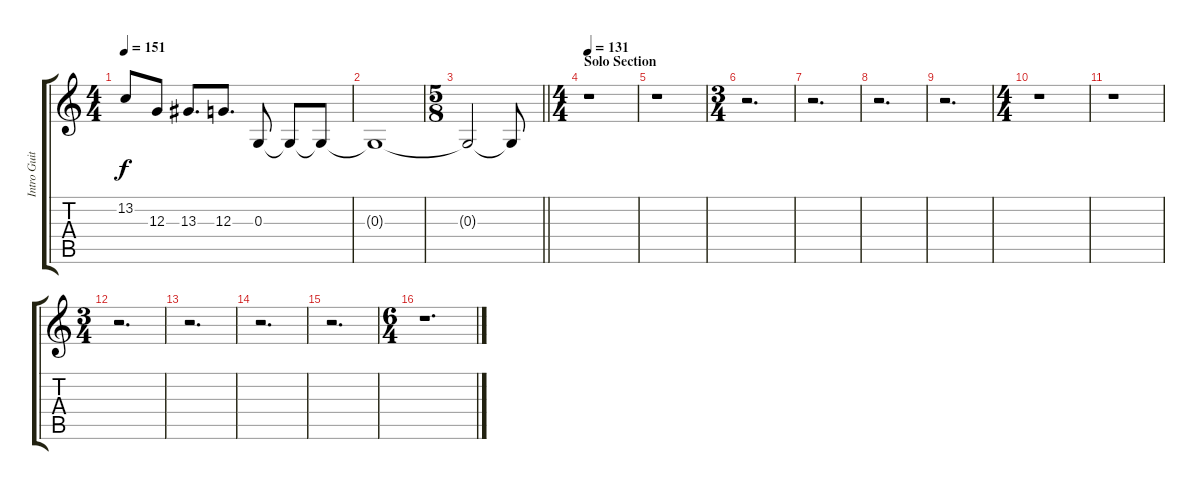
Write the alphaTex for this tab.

\track ("Intro Guitar 1" "Intro Guit") {instrument koto}
\staff {score tabs}
\tuning (E4 B3 G3 D3 A2 D2) {hide}
\ts (4 4)
\tempo 151
\clef g2
\ks c
13.2.8{dy f} 12.3.8 13.3.8{d} 12.3.8{d} 0.3.8 0.3{t}.8 0.3{t}.8 |
0.3{t}.1 |
\ts (5 8)
\barLineRight lightlight
0.3{t}.2 0.3{t}.8 |
\ts (4 4)
\section ("" "Solo Section ")
\tempo 131
r.1 |
r.1 |
\ts (3 4)
r.2{d} |
r.2{d} |
r.2{d} |
r.2{d} |
\ts (4 4)
r.1 |
r.1 |
\ts (3 4)
r.2{d} |
r.2{d} |
r.2{d} |
r.2{d} |
\ts (6 4)
r.1{d}
